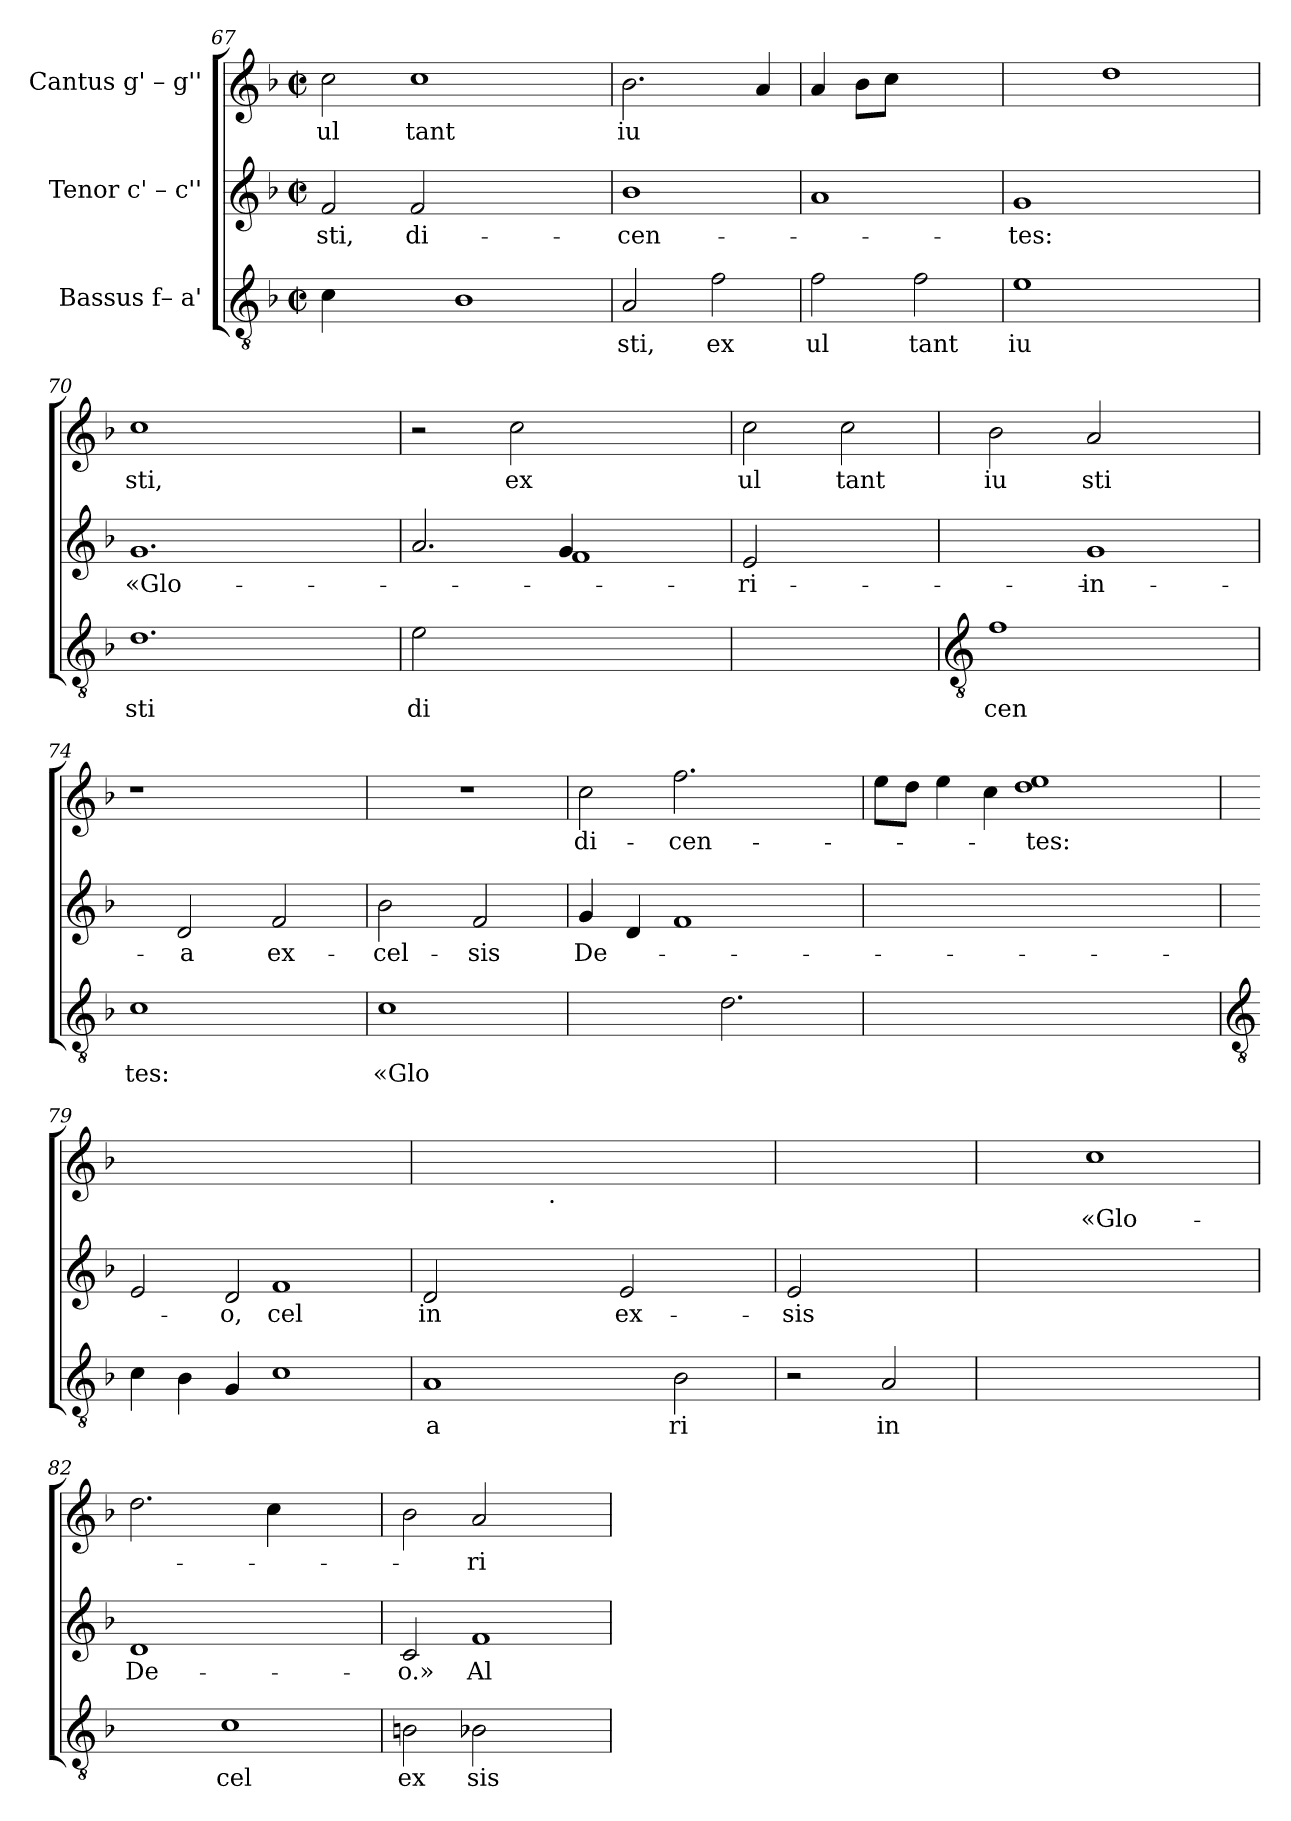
**kern	**text	**kern	**text	**dynam	**kern	**text
*part3	*part3	*part2	*part2	*part2	*part1	*part1
*staff3	*staff3	*staff2	*staff2	*staff2	*staff1	*staff1
*I"Bassus  f– a'	*	*I"Tenor  c' – c''	*	*	*I"Cantus  g' – g''	*
*clefGv2	*	*clefG2	*	*	*clefG2	*
*k[b-]	*	*k[b-]	*	*	*k[b-]	*
*F:	*	*F:	*	*	*F:	*
*M2/2	*	*M2/2	*	*	*M2/2	*
*met(c|)	*	*met(c|)	*	*	*met(c|)	*
=67	=67	=67	=67	=67	=67	=67
*^	*	*	*	*	*	*
!	!	!	!	!LO:LY:b	!	!	!LO:LY:b
4c\	4ryy	.	2f/	-sti,	.	2cc\	ul
4ryy	4ryy	.	.	.	.	.	.
!	!	!	!	!LO:LY:b	!	!	!LO:LY:b
4ryy	4ryy	.	2f/	di-	.	1cc	tant
1B-/	4ryy	.	.	.	.	.	.
.	2.ryy	.	2.ryy	.	.	.	.
.	.	.	.	.	.	4ryy	.
!!LO:LB:g=z
=68	=68	=68	=68	=68	=68	=68	=68
!	!	!LO:LY:b	!	!LO:LY:b	!	!	!LO:LY:b
2A/	4ryy	sti,	1b-	-cen-	.	2.b-\	iu
.	4ryy	.	.	.	.	.	.
!	!	!LO:LY:b	!	!	!	!	!
2f\	4ryy	ex	.	.	.	.	.
.	4ryy	.	.	.	.	4a/	.
!!LO:LB:g=z
=68A	=68A	=68A	=68A	=68A	=68A	=68A	=68A
!	!	!LO:LY:b	!	!	!	!	!
*	*	*	*^	*	*	*	*
2f\	4ryy	ul	1a/	4ryy	.	.	4a/	.
.	4ryy	.	.	4ryy	.	.	8b-\L	.
.	.	.	.	.	.	.	8cc\J	.
!	!	!LO:LY:b	!	!	!	!	!	!
2f\	4ryy	tant	.	4ryy	.	.	4ryy	.
.	4ryy	.	.	4ryy	.	.	4ryy	.
=69A	=69A	=69A	=69A	=69A	=69A	=69A	=69A	=69A
!	!	!LO:LY:b	!	!	!LO:LY:b	!	!	!
1e/	4ryy	iu	1g/	4ryy	-tes:	.	4ryy	.
.	4ryy	.	.	4ryy	.	.	4ryy	.
.	4ryy	.	.	4ryy	.	.	1dd	.
.	4ryy	.	.	4ryy	.	.	.	.
2ryy	2ryy	.	2ryy	2ryy	.	.	.	.
=70A	=70A	=70A	=70A	=70A	=70A	=70A	=70A	=70A
!	!	!LO:LY:b	!	!	!LO:LY:b	!	!	!LO:LY:b
1.d/	4ryy	sti	1.g/	4ryy	«Glo-	.	1cc	sti,
.	4ryy	.	.	4ryy	.	.	.	.
.	4ryy	.	.	4ryy	.	.	.	.
.	4ryy	.	.	4ryy	.	.	.	.
.	2ryy	.	.	2ryy	.	.	2ryy	.
=71A	=71A	=71A	=71A	=71A	=71A	=71A	=71A	=71A
!	!	!LO:LY:b	!	!	!	!	!	!
2e\	4ryy	di	2.a/	4ryy	.	.	2r	.
.	4ryy	.	.	4ryy	.	.	.	.
!	!	!	!	!	!	!	!	!LO:LY:b
2.ryy	4ryy	.	.	4ryy	.	.	2cc\	ex
.	4ryy	.	4g/	1f\	.	.	.	.
.	2.ryy	.	2.ryy	.	.	.	2.ryy	.
2ryy	.	.	.	.	.	.	.	.
*v	*v	*	*	*	*	*	*	*
!!LO:LB:g=z
=72A	=72A	=72A	=72A	=72A	=72A	=72A	=72A
!	!	!	!	!LO:LY:b	!	!	!LO:LY:b
4ryy	.	2e/	4ryy	-ri-	.	2cc\	ul
4ryy	.	.	4ryy	.	.	.	.
!	!	!	!	!	!	!	!LO:LY:b
4ryy	.	4ryy	4ryy	.	.	2cc\	tant
4ryy	.	4ryy	4ryy	.	.	.	.
!!LO:LB:g=z
=73A	=73A	=73A	=73A	=73A	=73A	=73A	=73A
*clefGv2	*	*	*	*	*	*	*
!	!LO:LY:b	!	!	!	!	!	!LO:LY:b
*^	*	*	*	*	*	*	*
1f/	4ryy	cen	4ryy	4ryy	.	.	2b-\	iu
.	4ryy	.	4ryy	4ryy	.	.	.	.
!	!	!	!	!	!LO:LY:b	!	!	!LO:LY:b
.	4ryy	.	4ryy	1g\	-in	.	2a/	sti
.	4ryy	.	4ryy	.	.	.	.	.
2ryy	2ryy	.	2ryy	.	.	.	2ryy	.
=74A	=74A	=74A	=74A	=74A	=74A	=74A	=74A	=74A
!	!	!LO:LY:b	!	!	!	!	!	!
1c/	4ryy	tes:	4ryy	4ryy	.	.	1r	.
!	!	!	!	!	!LO:LY:b	!	!	!
.	4ryy	.	2d/	4ryy	a	.	.	.
.	4ryy	.	.	4ryy	.	.	.	.
!	!	!	!	!	!LO:LY:b	!	!	!
.	4ryy	.	2f/	4ryy	ex-	.	.	.
4ryy	4ryy	.	.	4ryy	.	.	4ryy	.
=75	=75	=75	=75	=75	=75	=75	=75	=75
!	!	!LO:LY:b	!	!	!LO:LY:b	!	!	!
1c/	4ryy	«Glo	2b-\	4ryy	-cel-	.	1r	.
.	4ryy	.	.	4ryy	.	.	.	.
!	!	!	!	!	!LO:LY:b	!	!	!
.	4ryy	.	2f/	4ryy	-sis	.	.	.
.	4ryy	.	.	4ryy	.	.	.	.
!!LO:LB:g=z
=76	=76	=76	=76	=76	=76	=76	=76	=76
!	!	!	!	!	!LO:LY:b	!	!	!LO:LY:b
4ryy	4ryy	.	4g/	4ryy	De-	.	2cc\	di-
4ryy	4ryy	.	4d/	4ryy	.	.	.	.
!	!	!	!	!	!	!	!	!LO:LY:b
4ryy	4ryy	.	1f/	4ryy	.	.	2.ff\	-cen-
2.d\	4ryy	.	.	4ryy	.	.	.	.
.	2ryy	.	.	2ryy	.	.	.	.
.	.	.	.	.	.	.	4ryy	.
=77A	=77A	=77A	=77A	=77A	=77A	=77A	=77A	=77A
1ryy	4ryy	.	4ryy	4ryy	.	.	8ee\L	.
.	.	.	.	.	.	.	8dd\J	.
.	4ryy	.	4ryy	4ryy	.	.	4ee\	.
.	1ryy	.	1ryy	4ryy	.	.	4cc\	.
!	!	!	!	!	!	!	!	!LO:LY:b
.	.	.	.	1ryy	.	.	1dd 1ee	-tes:
4ryy	.	.	.	.	.	.	.	.
2ryy	.	.	.	.	.	.	.	.
.	4ryy	.	4ryy	.	.	.	.	.
!!LO:LB:g=z
=79A	=79A	=79A	=79A	=79A	=79A	=79A	=79A	=79A
*clefGv2	*	*	*	*	*	*	*	*
4c\	4ryy	.	2e/	4ryy	.	.	4ryy	.
4B-\	4ryy	.	.	4ryy	.	.	4ryy	.
!	!	!	!	!	!LO:LY:b	!	!	!
4G/	4ryy	.	2d/	4ryy	-o,	.	4ryy	.
!	!	!	!	!	!LO:LY:b	!	!	!
1c/	4ryy	.	.	1f\	cel-	.	4ryy	.
.	2.ryy	.	2.ryy	.	.	.	2.ryy	.
=79B	=79B	=79B	=79B	=79B	=79B	=79B	=79B	=79B
!	!	!LO:LY:b	!	!	!LO:LY:b	!	!	!
1A/	4ryy	a	2d/	4ryy	-in	.	64ryy	.
.	.	.	.	.	.	.	64ryy	.
.	.	.	.	.	.	.	64ryy	.
.	.	.	.	.	.	.	64ryy	.
.	.	.	.	.	.	.	64ryy	.
.	.	.	.	.	.	.	64ryy	.
.	.	.	.	.	.	.	64ryy	.
.	.	.	.	.	.	.	64ryy	.
.	.	.	.	.	.	.	64ryy	.
.	.	.	.	.	.	.	64ryy	.
.	.	.	.	.	.	.	64ryy	.
.	.	.	.	.	.	.	64ryy	.
.	.	.	.	.	.	.	64ryy	.
.	.	.	.	.	.	.	64ryy	.
!	!	!	!	!	!	!	!LO:TX:b:t=.	!
.	.	.	.	.	.	.	64ryy	.
.	.	.	.	.	.	.	4ryy	.
.	4ryy	.	.	4ryy	.	.	.	.
.	.	.	.	.	.	.	4ryy	.
!	!	!	!	!	!LO:LY:b	!	!	!
.	4ryy	.	2e/	4ryy	ex-	.	.	.
.	.	.	.	.	.	.	2ryy	.
!	!	!LO:LY:b	!	!	!	!	!	!
.	2B-\	ri	.	4ryy	.	.	.	.
4ryy	.	.	4ryy	4ryy	.	.	.	.
.	.	.	.	.	.	.	64ryy	.
!!LO:LB:g=z
=80	=80	=80	=80	=80	=80	=80	=80	=80
!	!	!	!	!	!LO:LY:b	!	!	!
2r	4ryy	.	2e/	4ryy	-sis	.	4ryy	.
.	4ryy	.	.	4ryy	.	.	4ryy	.
!	!	!LO:LY:b	!	!	!	!	!	!
2A/	4ryy	in	4ryy	2ryy	.	.	4ryy	.
.	4ryy	.	4ryy	.	.	.	4ryy	.
=81	=81	=81	=81	=81	=81	=81	=81	=81
4ryy	4ryy	.	4ryy	2ryy	.	.	4ryy	.
4ryy	4ryy	.	4ryy	.	.	.	4ryy	.
4ryy	4ryy	.	4ryy	64ryy	.	.	64ryy	.
!	!	!	!	!	!	!	!	!LO:LY:b
.	.	.	.	1ryy	.	.	1cc	«Glo-
4ryy	4ryy	.	4ryy	.	.	.	.	.
2ryy	2ryy	.	2ryy	.	.	.	.	.
64ryy	64ryy	.	64ryy	.	.	.	.	.
*	*	*	*v	*v	*	*	*	*
!!LO:LB:g=z
=82	=82	=82	=82	=82	=82	=82	=82
!	!	!	!	!LO:LY:b	!LO:DY:b	!	!
!	!	!	!	!	!LO:DY:n=1:b	!	!
4ryy	4ryy	.	1d	De-	fz fz	2.dd\	.
4ryy	4ryy	.	.	.	.	.	.
!	!	!LO:LY:b	!	!	!	!	!
1c/	4ryy	cel	.	.	.	.	.
.	4ryy	.	.	.	.	4cc\	.
.	2ryy	.	2ryy	.	.	2ryy	.
=83	=83	=83	=83	=83	=83	=83	=83
!	!	!LO:LY:b	!	!LO:LY:b	!	!	!
2ryy	2Bn\	ex	2c/	-o.»	.	2b-\	.
!	!	!LO:LY:b	!	!LO:LY:b	!	!	!LO:LY:b
1ryy	2B-X\	sis	1f	Al-	.	2a/	-ri-
.	2ryy	.	.	.	.	2ryy	.
*v	*v	*	*	*	*	*	*
=	=	=	=	=	=	=
*-	*-	*-	*-	*-	*-	*-
